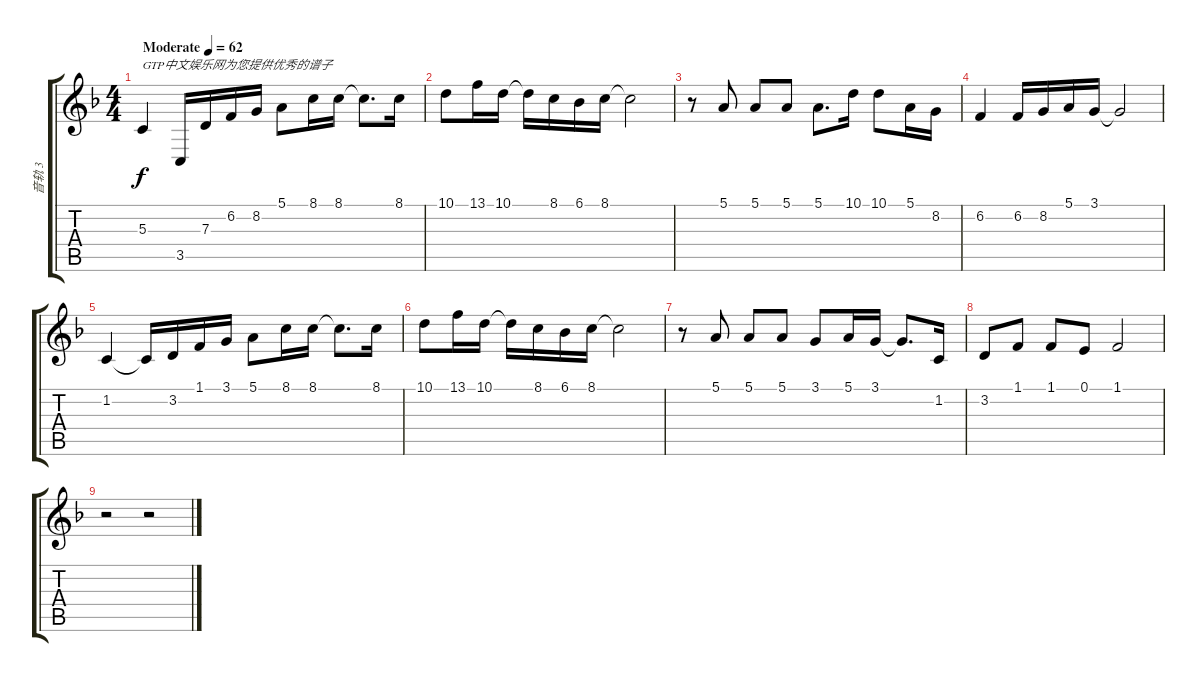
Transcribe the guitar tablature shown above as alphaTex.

\track ("音轨 3" "音轨 3") {instrument violin}
\staff {score tabs}
\tuning (E4 B3 G3 D3 A2 E2) {hide}
\ts (4 4)
\tempo (62 "Moderate")
\clef g2
\ks f
5.3.4{txt "GTP中文娱乐网为您提供优秀的谱子" dy f instrument violin} 3.5.16 7.3.16 6.2.16 8.2.16 5.1.8 8.1.16 8.1.16 8.1{t}.8{d} 8.1.16 |
10.1.8 13.1.16 10.1.16 10.1{t}.16 8.1.16 6.1.16 8.1.16 8.1{t}.2 |
r.8 5.1.8 5.1.8 5.1.8 5.1.8{d} 10.1.16 10.1.8 5.1.16 8.2.16 |
6.2.4 6.2.16 8.2.16 5.1.16 3.1.16 3.1{t}.2 |
1.2.4 1.2{t}.16 3.2.16 1.1.16 3.1.16 5.1.8 8.1.16 8.1.16 8.1{t}.8{d} 8.1.16 |
10.1.8 13.1.16 10.1.16 10.1{t}.16 8.1.16 6.1.16 8.1.16 8.1{t}.2 |
r.8 5.1.8 5.1.8 5.1.8 3.1.8 5.1.16 3.1.16 3.1{t}.8{d} 1.2.16 |
3.2.8 1.1.8 1.1.8 0.1.8 1.1.2 |
r.2 r.2
